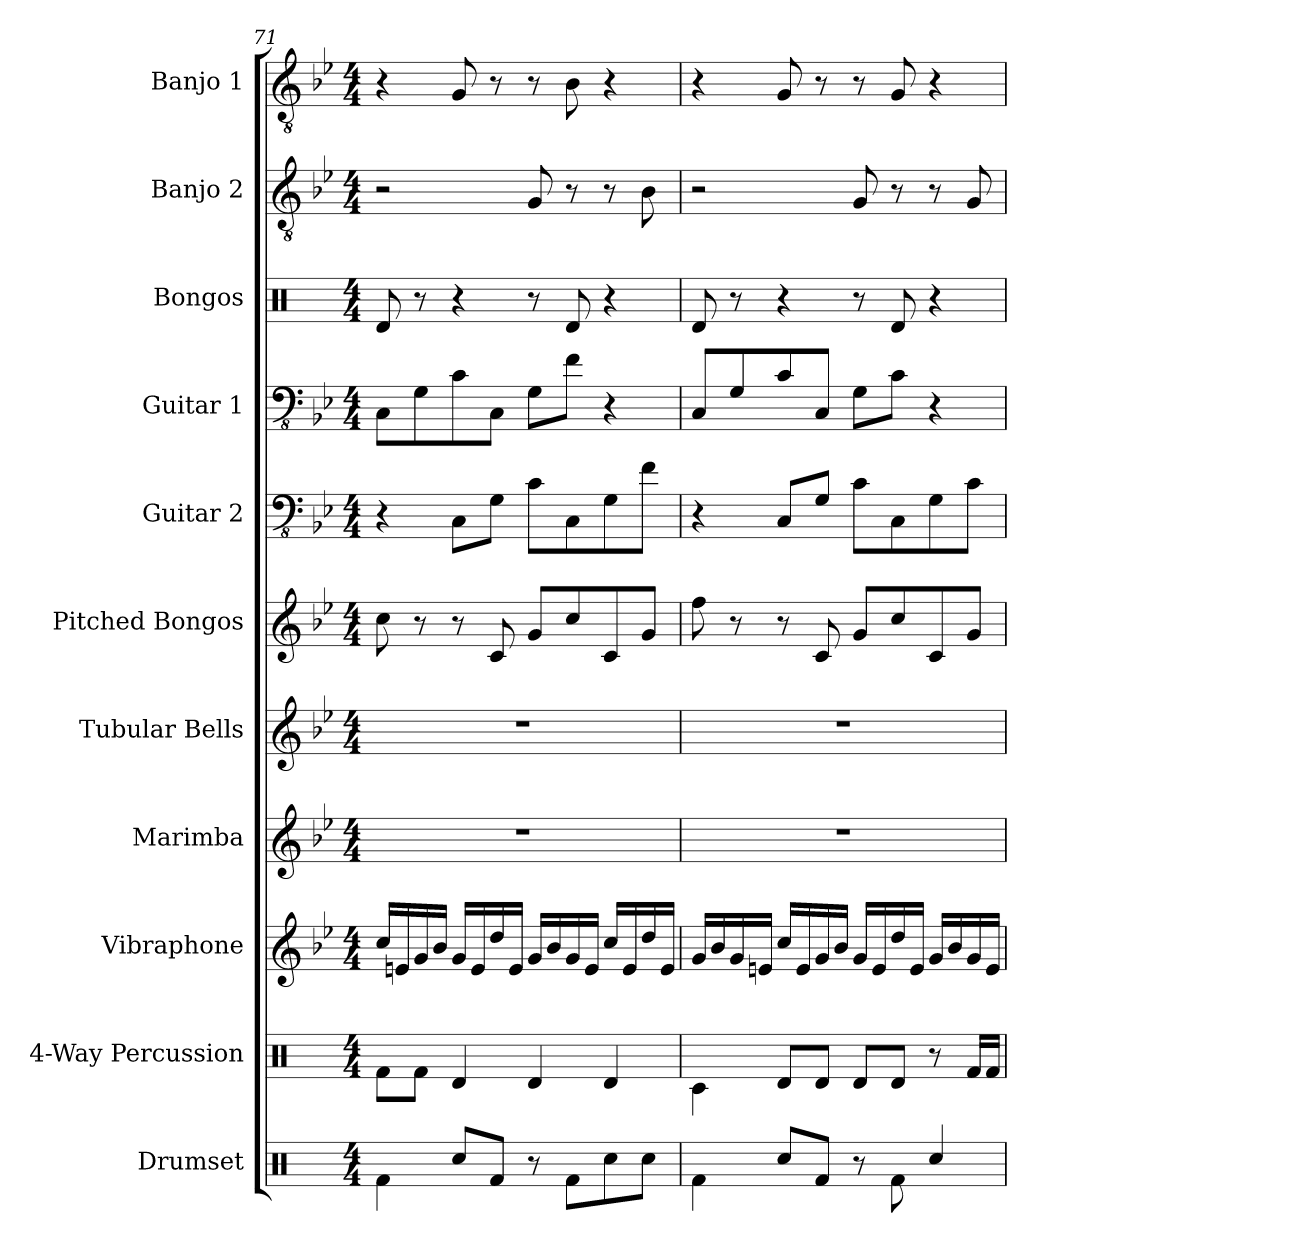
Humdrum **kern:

**kern	**kern	**kern	**kern	**kern	**kern	**kern	**kern	**kern	**kern	**kern
*part11	*part10	*part9	*part8	*part7	*part6	*part5	*part4	*part3	*part2	*part1
*staff11	*staff10	*staff9	*staff8	*staff7	*staff6	*staff5	*staff4	*staff3	*staff2	*staff1
*I"Drumset	*I"4-Way Percussion	*I"Vibraphone	*I"Marimba	*I"Tubular Bells	*I"Pitched Bongos	*I"Guitar 2	*I"Guitar 1	*I"Bongos	*I"Banjo 2	*I"Banjo 1
*I'Drs.	*I'4 Prc.	*I'Vib.	*I'Mrm.	*I'Bells	*	*	*	*	*I'Banjo	*
*clefX	*clefX	*clefG2	*clefG2	*clefG2	*clefG2	*clefFv4	*clefFv4	*clefX	*clefGv2	*clefGv2
*k[]	*k[]	*k[b-e-]	*k[b-e-]	*k[b-e-]	*k[b-e-]	*k[b-e-]	*k[b-e-]	*k[]	*k[b-e-]	*k[b-e-]
*M4/4	*M4/4	*M4/4	*M4/4	*M4/4	*M4/4	*M4/4	*M4/4	*M4/4	*M4/4	*M4/4
=71	=71	=71	=71	=71	=71	=71	=71	=71	=71	=71
4Rf\	8Rf\L	16cc/LL	1r	1r	8cc\	4r	8CC\L	8Rd/	2r	4r
.	.	16en/	.	.	.	.	.	.	.	.
.	8Rf\J	16g/	.	.	8r	.	8GG\	8r	.	.
.	.	16b-/JJ	.	.	.	.	.	.	.	.
8Rcc/L	4Rd/	16g/LL	.	.	8r	8CC\L	8C\	4r	.	8G/
.	.	16e/	.	.	.	.	.	.	.	.
8Rf/J	.	16dd/	.	.	8c/	8GG\J	8CC\J	.	.	8r
.	.	16e/JJ	.	.	.	.	.	.	.	.
8r	4Rd/	16g/LL	.	.	8g/L	8C\L	8GG\L	8r	8G/	8r
.	.	16b-/	.	.	.	.	.	.	.	.
8Rf\L	.	16g/	.	.	8cc/	8CC\	8F\J	8Rd/	8r	8B-\
.	.	16e/JJ	.	.	.	.	.	.	.	.
8Rcc\	4Rd/	16cc/LL	.	.	8c/	8GG\	4r	4r	8r	4r
.	.	16e/	.	.	.	.	.	.	.	.
8Rcc\J	.	16dd/	.	.	8g/J	8F\J	.	.	8B-\	.
.	.	16e/JJ	.	.	.	.	.	.	.	.
=72	=72	=72	=72	=72	=72	=72	=72	=72	=72	=72
4Rf\	4Rc\	16g/LL	1r	1r	8ff\	4r	8CC/L	8Rd/	2r	4r
.	.	16b-/	.	.	.	.	.	.	.	.
.	.	16g/	.	.	8r	.	8GG/	8r	.	.
.	.	16en/JJ	.	.	.	.	.	.	.	.
8Rcc/L	8Rd/L	16cc/LL	.	.	8r	8CC/L	8C/	4r	.	8G/
.	.	16e/	.	.	.	.	.	.	.	.
8Rf/J	8Rd/J	16g/	.	.	8c/	8GG/J	8CC/J	.	.	8r
.	.	16b-/JJ	.	.	.	.	.	.	.	.
8r	8Rd/L	16g/LL	.	.	8g/L	8C\L	8GG\L	8r	8G/	8r
.	.	16e/	.	.	.	.	.	.	.	.
8Rf\	8Rd/J	16dd/	.	.	8cc/	8CC\	8C\J	8Rd/	8r	8G/
.	.	16e/JJ	.	.	.	.	.	.	.	.
4Rcc/	8r	16g/LL	.	.	8c/	8GG\	4r	4r	8r	4r
.	.	16b-/	.	.	.	.	.	.	.	.
.	16Rf/LL	16g/	.	.	8g/J	8C\J	.	.	8G/	.
.	16Rf/JJ	16e/JJ	.	.	.	.	.	.	.	.
=	=	=	=	=	=	=	=	=	=	=
*-	*-	*-	*-	*-	*-	*-	*-	*-	*-	*-
